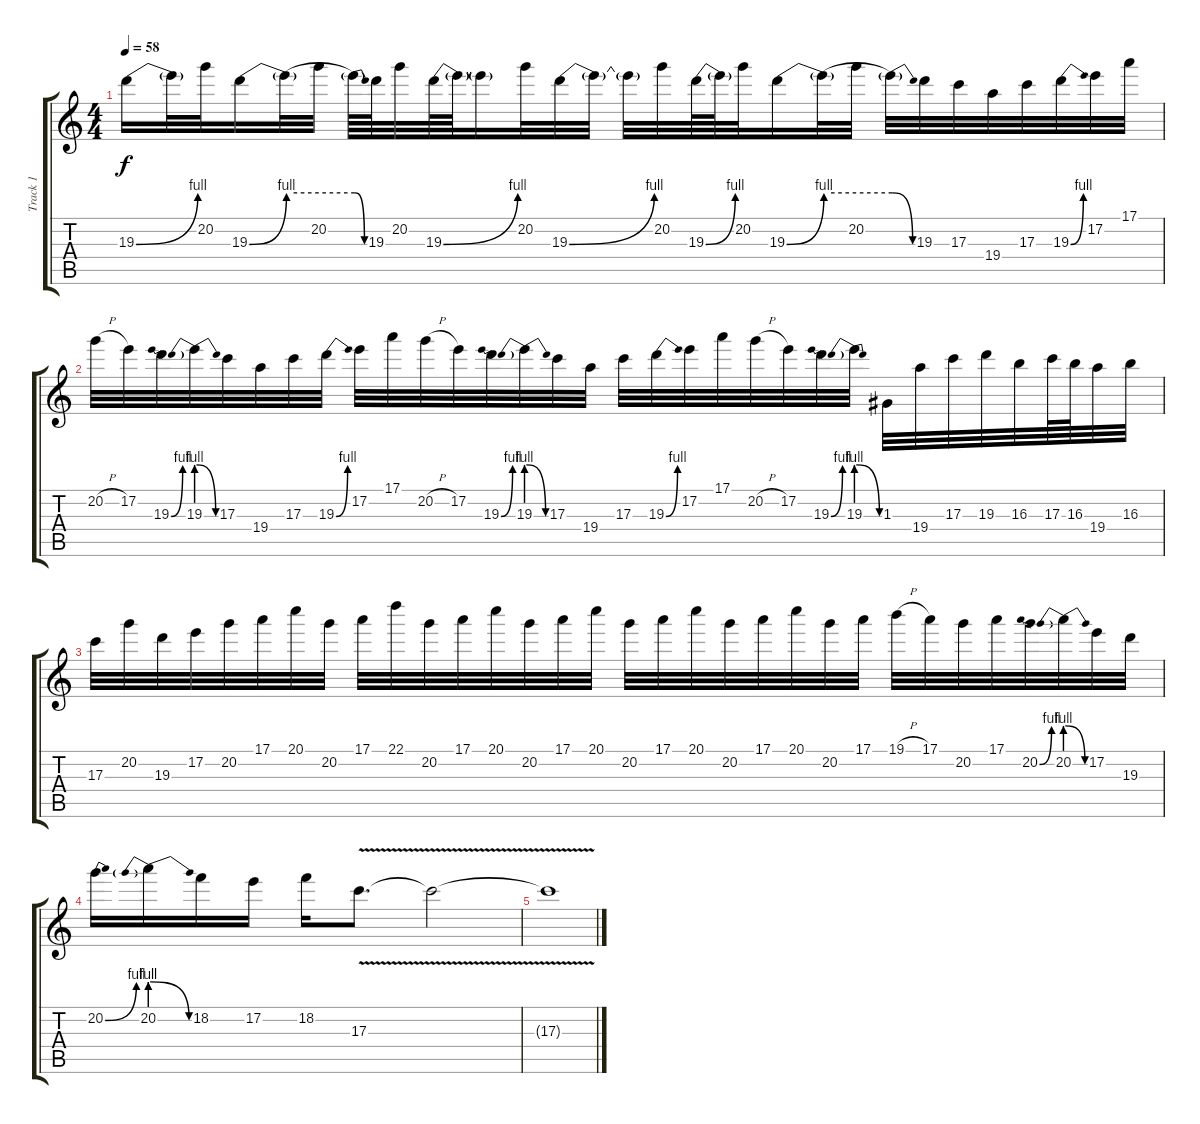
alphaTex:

\track ("Track 1" "Track 1") {instrument acousticguitarsteel}
\staff {score tabs}
\tuning (E4 B3 G3 D3 A2 E2) {hide}
\ts (4 4)
\tempo 58
\clef g2
\ks c
19.3{be (bend 0 0 60 4)}.16{dy f} 19.3{t}.32 20.2.32 19.3{be (bend 0 0 60 4)}.16 19.3{be (hold 0 4 60 4) t}.32 20.2.32 19.3{be (release 0 4 60 0) t}.64 19.3.64 20.2.32 19.3{be (bend 0 0 60 4)}.64 19.3{t}.64 19.3{t}.16 20.2.32 19.3{be (bend 0 0 60 4)}.32 19.3{t}.32 19.3{t}.32 20.2.32 19.3{be (bend 0 0 60 4)}.64 19.3{t}.64 20.2.32 19.3{be (bend 0 0 60 4)}.16 19.3{be (hold 0 4 60 4) t}.32 20.2.32 19.3{be (release 0 4 60 0) t}.32 19.3.32 17.3.32 19.4.32 17.3.32 19.3{be (bend 0 0 60 4)}.32 17.2.32 17.1.32 |
20.2{h}.32 17.2.32 19.3{be (bend 0 0 60 4)}.32 19.3{be (prebendrelease 0 4 60 0)}.32 17.3.32 19.4.32 17.3.32 19.3{be (bend 0 0 60 4)}.32 17.2.32 17.1.32 20.2{h}.32 17.2.32 19.3{be (bend 0 0 60 4)}.32 19.3{be (prebendrelease 0 4 60 0)}.32 17.3.32 19.4.32 17.3.32 19.3{be (bend 0 0 60 4)}.32 17.2.32 17.1.32 20.2{h}.32 17.2.32 19.3{be (bend 0 0 60 4)}.32 19.3{be (prebendrelease 0 4 60 0)}.32 1.3.32 19.4.32 17.3.32 19.3.32 16.3.32 17.3.64 16.3.64 19.4.32 16.3.32 |
17.3.32 20.2.32 19.3.32 17.2.32 20.2.32 17.1.32 20.1.32 20.2.32 17.1.32 22.1.32 20.2.32 17.1.32 20.1.32 20.2.32 17.1.32 20.1.32 20.2.32 17.1.32 20.1.32 20.2.32 17.1.32 20.1.32 20.2.32 17.1.32 19.1{h}.32 17.1.32 20.2.32 17.1.32 20.2{be (bend 0 0 60 4)}.32 20.2{be (prebendrelease 0 4 60 0)}.32 17.2.32 19.3.32 |
20.2{be (bend 0 0 60 4)}.16 20.2{be (prebendrelease 0 4 60 0)}.16 18.2.16 17.2.16 18.2.16 17.3{v}.8{d} 17.3{v t}.2 |
17.3{v t}.1
